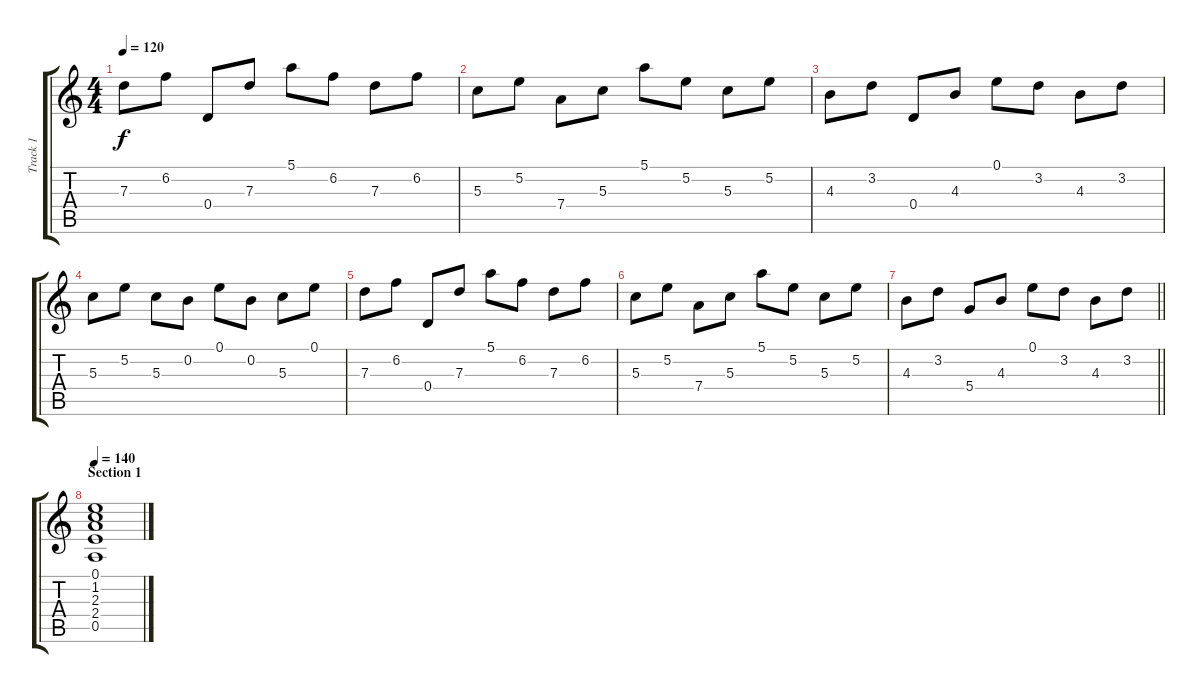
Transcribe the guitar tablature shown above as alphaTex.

\track ("Track 1" "Track 1") {instrument acousticguitarsteel}
\staff {score tabs}
\tuning (E4 B3 G3 D3 A2 E2) {hide}
\ts (4 4)
\tempo 120
\clef g2
\ks c
7.3.8{dy f} 6.2.8 0.4.8 7.3.8 5.1.8 6.2.8 7.3.8 6.2.8 |
5.3.8 5.2.8 7.4.8 5.3.8 5.1.8 5.2.8 5.3.8 5.2.8 |
4.3.8 3.2.8 0.4.8 4.3.8 0.1.8 3.2.8 4.3.8 3.2.8 |
5.3.8 5.2.8 5.3.8 0.2.8 0.1.8 0.2.8 5.3.8 0.1.8 |
7.3.8 6.2.8 0.4.8 7.3.8 5.1.8 6.2.8 7.3.8 6.2.8 |
5.3.8 5.2.8 7.4.8 5.3.8 5.1.8 5.2.8 5.3.8 5.2.8 |
\barLineRight lightlight
4.3.8 3.2.8 5.4.8 4.3.8 0.1.8 3.2.8 4.3.8 3.2.8 |
\section ("" "Section 1")
\tempo 140
(0.1 1.2 2.3 2.4 0.5).1
